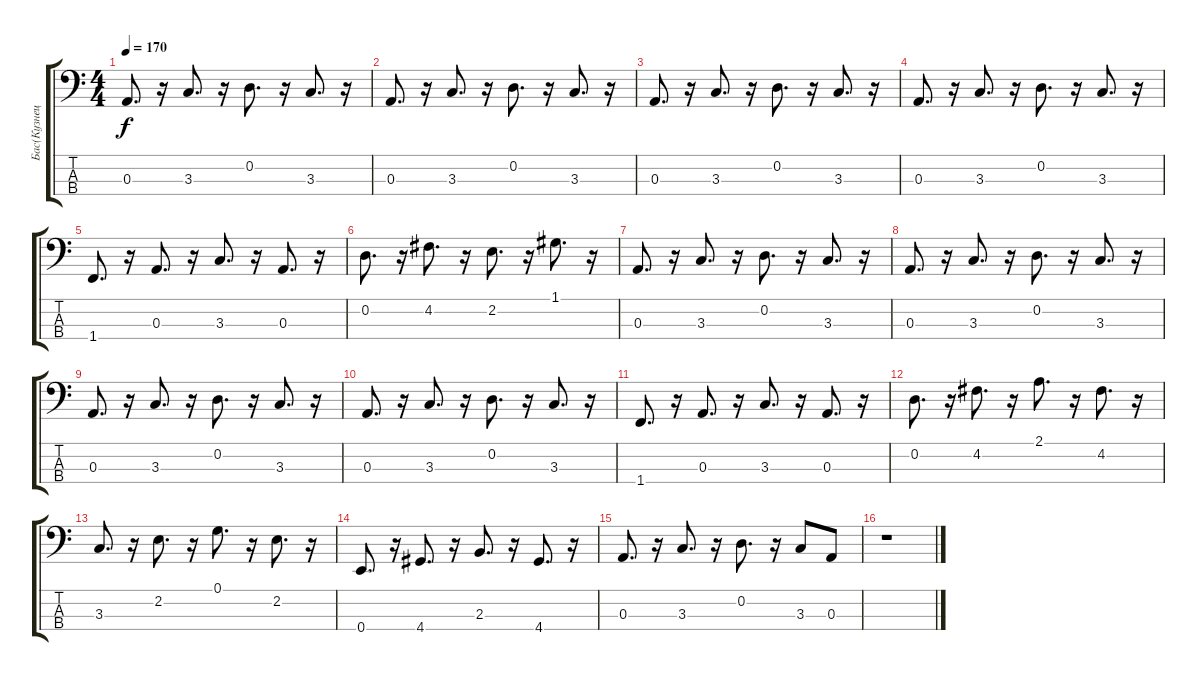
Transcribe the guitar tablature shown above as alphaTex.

\track ("Бас(Кузнецов)" "Бас(Кузнец") {instrument electricbassfinger}
\staff {score tabs}
\tuning (G2 D2 A1 E1) {hide}
\ts (4 4)
\tempo 170
\clef f4
\ks c
0.3.8{d dy f} r.16 3.3.8{d} r.16 0.2.8{d} r.16 3.3.8{d} r.16 |
0.3.8{d} r.16 3.3.8{d} r.16 0.2.8{d} r.16 3.3.8{d} r.16 |
0.3.8{d} r.16 3.3.8{d} r.16 0.2.8{d} r.16 3.3.8{d} r.16 |
0.3.8{d} r.16 3.3.8{d} r.16 0.2.8{d} r.16 3.3.8{d} r.16 |
1.4.8{d} r.16 0.3.8{d} r.16 3.3.8{d} r.16 0.3.8{d} r.16 |
0.2.8{d} r.16 4.2.8{d} r.16 2.2.8{d} r.16 1.1.8{d} r.16 |
0.3.8{d} r.16 3.3.8{d} r.16 0.2.8{d} r.16 3.3.8{d} r.16 |
0.3.8{d} r.16 3.3.8{d} r.16 0.2.8{d} r.16 3.3.8{d} r.16 |
0.3.8{d} r.16 3.3.8{d} r.16 0.2.8{d} r.16 3.3.8{d} r.16 |
0.3.8{d} r.16 3.3.8{d} r.16 0.2.8{d} r.16 3.3.8{d} r.16 |
1.4.8{d} r.16 0.3.8{d} r.16 3.3.8{d} r.16 0.3.8{d} r.16 |
0.2.8{d} r.16 4.2.8{d} r.16 2.1.8{d} r.16 4.2.8{d} r.16 |
3.3.8{d} r.16 2.2.8{d} r.16 0.1.8{d} r.16 2.2.8{d} r.16 |
0.4.8{d} r.16 4.4.8{d} r.16 2.3.8{d} r.16 4.4.8{d} r.16 |
0.3.8{d} r.16 3.3.8{d} r.16 0.2.8{d} r.16 3.3.8 0.3.8 |
r.1
